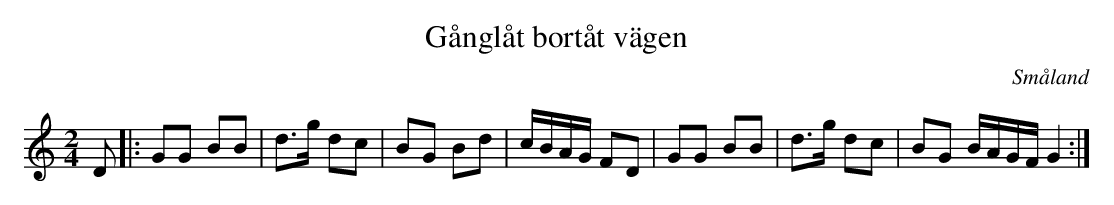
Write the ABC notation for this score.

X:1
T:Gånglåt bortåt vägen
O:Småland
M:2/4
L:1/8
K:C
D |: GG BB | d3/2g/2 dc | BG Bd | c/2B/2A/2G/2 FD | GG BB | d3/2g/2 dc | BG B/2A/2G/2F/2 G2 :|
